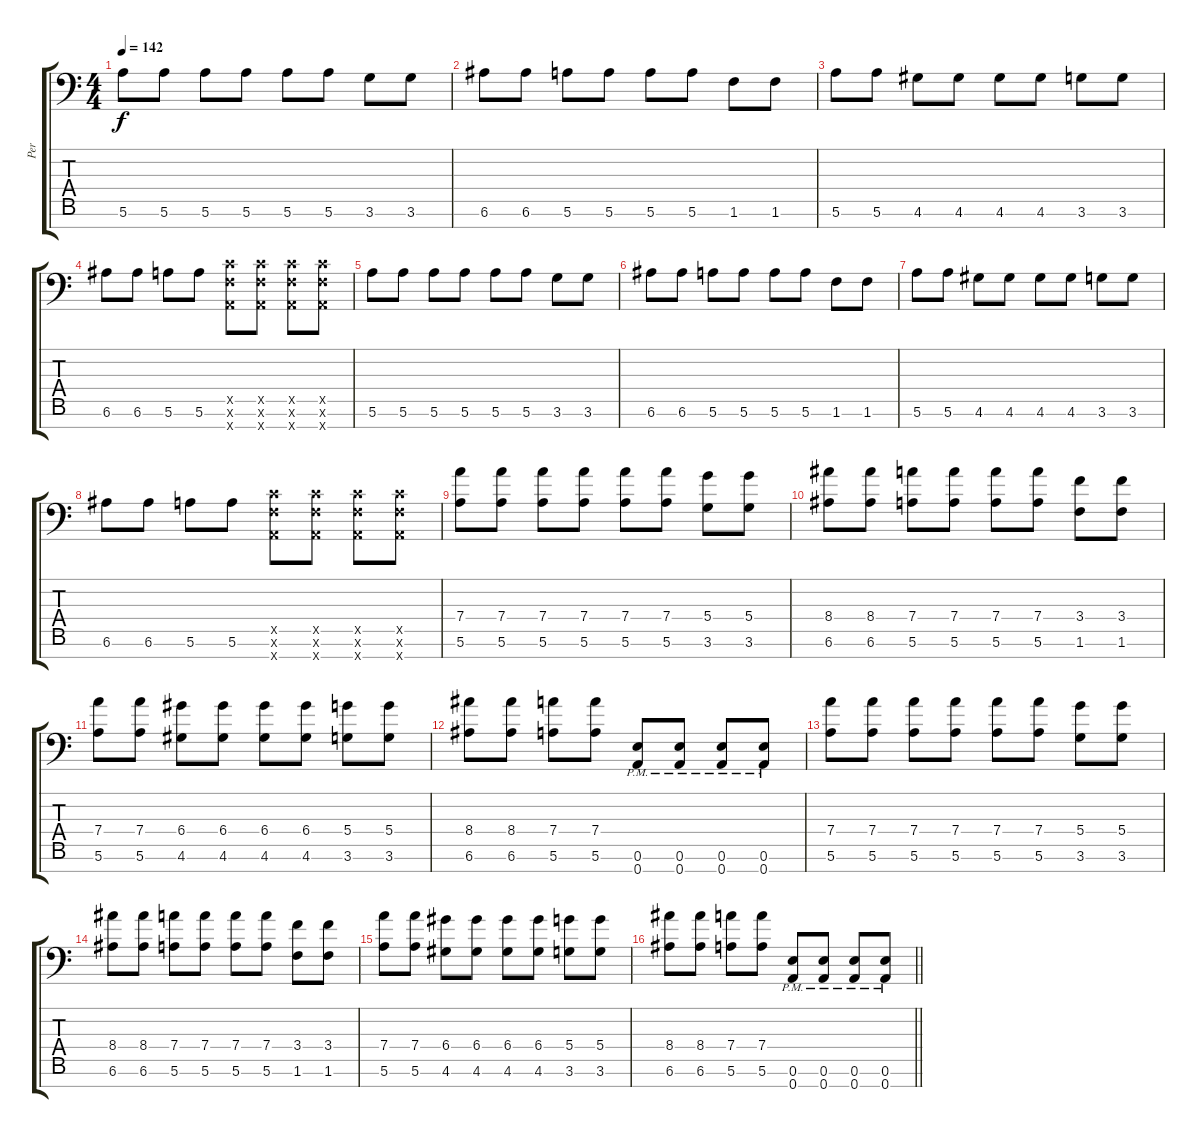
\track ("Per" "Per") {instrument distortionguitar}
\staff {score tabs}
\tuning (E4 B3 G3 D3 A2 E2 A1) {hide}
\ts (4 4)
\section ("" "")
\tempo 142
\clef f4
\ks c
5.6.8{dy f} 5.6.8 5.6.8 5.6.8 5.6.8 5.6.8 3.6.8 3.6.8 |
6.6.8 6.6.8 5.6.8 5.6.8 5.6.8 5.6.8 1.6.8 1.6.8 |
5.6.8 5.6.8 4.6.8 4.6.8 4.6.8 4.6.8 3.6.8 3.6.8 |
6.6.8 6.6.8 5.6.8 5.6.8 (3.5{x} 1.6{x} 0.7{x}).8 (3.5{x} 1.6{x} 0.7{x}).8 (3.5{x} 1.6{x} 0.7{x}).8 (3.5{x} 1.6{x} 0.7{x}).8 |
5.6.8 5.6.8 5.6.8 5.6.8 5.6.8 5.6.8 3.6.8 3.6.8 |
6.6.8 6.6.8 5.6.8 5.6.8 5.6.8 5.6.8 1.6.8 1.6.8 |
5.6.8 5.6.8 4.6.8 4.6.8 4.6.8 4.6.8 3.6.8 3.6.8 |
6.6.8 6.6.8 5.6.8 5.6.8 (3.5{x} 1.6{x} 0.7{x}).8 (3.5{x} 1.6{x} 0.7{x}).8 (3.5{x} 1.6{x} 0.7{x}).8 (3.5{x} 1.6{x} 0.7{x}).8 |
(7.4 5.6).8 (7.4 5.6).8 (7.4 5.6).8 (7.4 5.6).8 (7.4 5.6).8 (7.4 5.6).8 (5.4 3.6).8 (5.4 3.6).8 |
(8.4 6.6).8 (8.4 6.6).8 (7.4 5.6).8 (7.4 5.6).8 (7.4 5.6).8 (7.4 5.6).8 (3.4 1.6).8 (3.4 1.6).8 |
(7.4 5.6).8 (7.4 5.6).8 (6.4 4.6).8 (6.4 4.6).8 (6.4 4.6).8 (6.4 4.6).8 (5.4 3.6).8 (5.4 3.6).8 |
(8.4 6.6).8 (8.4 6.6).8 (7.4 5.6).8 (7.4 5.6).8 (0.6{pm} 0.7{pm}).8 (0.6{pm} 0.7{pm}).8 (0.6{pm} 0.7{pm}).8 (0.6{pm} 0.7{pm}).8 |
(7.4 5.6).8 (7.4 5.6).8 (7.4 5.6).8 (7.4 5.6).8 (7.4 5.6).8 (7.4 5.6).8 (5.4 3.6).8 (5.4 3.6).8 |
(8.4 6.6).8 (8.4 6.6).8 (7.4 5.6).8 (7.4 5.6).8 (7.4 5.6).8 (7.4 5.6).8 (3.4 1.6).8 (3.4 1.6).8 |
(7.4 5.6).8 (7.4 5.6).8 (6.4 4.6).8 (6.4 4.6).8 (6.4 4.6).8 (6.4 4.6).8 (5.4 3.6).8 (5.4 3.6).8 |
\barLineRight lightlight
(8.4 6.6).8 (8.4 6.6).8 (7.4 5.6).8 (7.4 5.6).8 (0.6{pm} 0.7{pm}).8 (0.6{pm} 0.7{pm}).8 (0.6{pm} 0.7{pm}).8 (0.6{pm} 0.7{pm}).8
